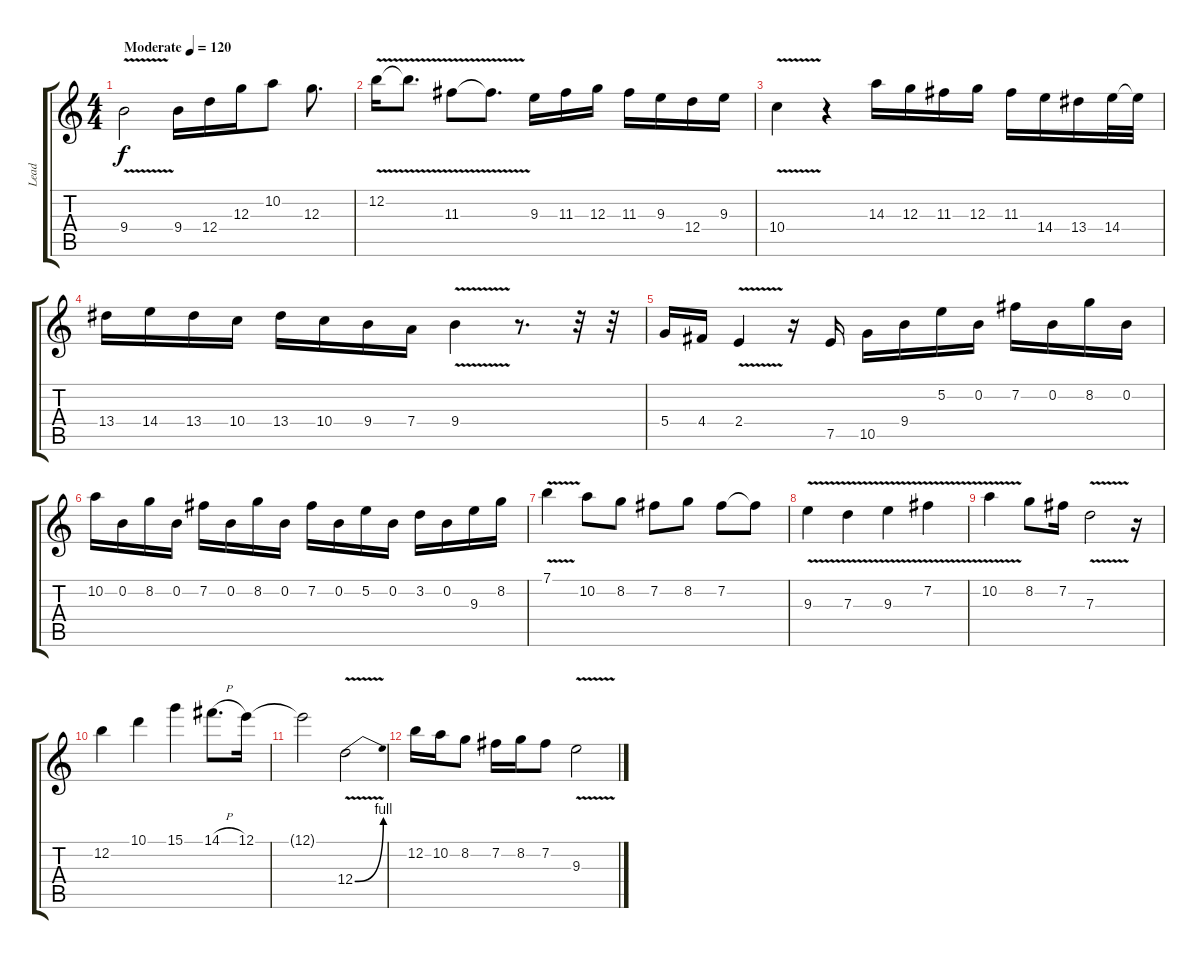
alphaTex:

\track ("Lead" "Lead") {instrument overdrivenguitar}
\staff {score tabs}
\tuning (E4 B3 G3 D3 A2 E2) {hide}
\ts (4 4)
\tempo (120 "Moderate")
\clef g2
\ks c
9.4{v}.2{dy f instrument overdrivenguitar} 9.4.16 12.4.16 12.3.16 10.2.8 12.3.8{d} |
12.2{v}.16 12.2{t}.8{d} 11.3{v}.8 11.3{t}.8{d} 9.3.16 11.3.16 12.3.16 11.3.16 9.3.16 12.4.16 9.3.16 |
10.4{v}.4 r.4 14.3.16 12.3.16 11.3.16 12.3.16 11.3.16 14.4.16 13.4.16 14.4.32 14.4{t}.32 |
13.4.16 14.4.16 13.4.16 10.4.16 13.4.16 10.4.16 9.4.16 7.4.16 9.4{v}.4 r.8{d} r.32 r.32 |
5.4.16 4.4.16 2.4{v}.4 r.16 7.5.16 10.5.16 9.4.16 5.2.16 0.2.16 7.2.16 0.2.16 8.2.16 0.2.16 |
10.2.16 0.2.16 8.2.16 0.2.16 7.2.16 0.2.16 8.2.16 0.2.16 7.2.16 0.2.16 5.2.16 0.2.16 3.2.16 0.2.16 9.3.16 8.2.16 |
7.1{v}.4 10.2.8 8.2.8 7.2.8 8.2.8 7.2.8 7.2{t}.8 |
9.3{v}.4 7.3{v}.4 9.3{v}.4 7.2{v}.4 |
10.2{v}.4 8.2.8 7.2.16 7.3{v}.2 r.16 |
12.2.4 10.1.4 15.1.4 14.1{h}.8{d} 12.1.16 |
12.1{t}.2 12.4{be (bend 0 0 60 4) v}.2 |
12.2.16 10.2.16 8.2.8 7.2.16 8.2.16 7.2.8 9.3{v}.2
